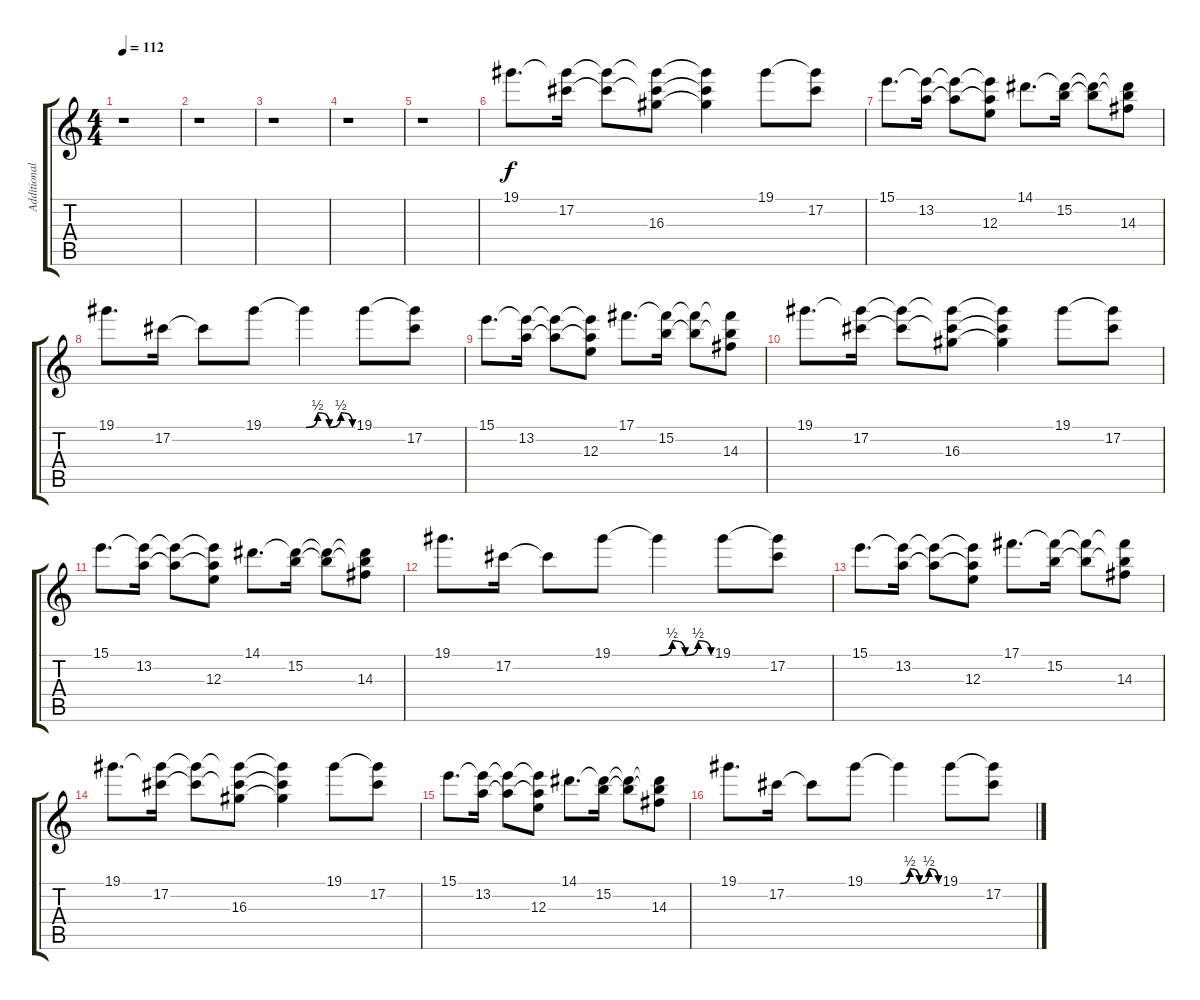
\track ("Additional Guitar 1" "Additional") {instrument distortionguitar}
\staff {score tabs}
\tuning (Db4 Ab3 E3 B2 Gb2 B1) {hide}
\ts (4 4)
\tempo 112
\clef g2
\ks c
r.1{dy f} |
r.1 |
r.1 |
r.1 |
r.1 |
19.1.8{d} (19.1{t} 17.2).16 (19.1{t} 17.2{t}).8 (19.1{t} 17.2{t} 16.3).8 (19.1{t} 17.2{t} 16.3{t}).4 19.1.8 (19.1{t} 17.2).8 |
15.1.8{d} (15.1{t} 13.2).16 (15.1{t} 13.2{t}).8 (15.1{t} 13.2{t} 12.3).8 14.1.8{d} (14.1{t} 15.2).16 (14.1{t} 15.2{t}).8 (14.1{t} 15.2{t} 14.3).8 |
19.1.8{d} 17.2.16 17.2{t}.8 19.1.8 19.1{be (custom 0 0 15 2 30 0 45 2 60 0) t}.4 19.1.8 (19.1{t} 17.2).8 |
15.1.8{d} (15.1{t} 13.2).16 (15.1{t} 13.2{t}).8 (15.1{t} 13.2{t} 12.3).8 17.1.8{d} (17.1{t} 15.2).16 (17.1{t} 15.2{t}).8 (17.1{t} 15.2{t} 14.3).8 |
19.1.8{d} (19.1{t} 17.2).16 (19.1{t} 17.2{t}).8 (19.1{t} 17.2{t} 16.3).8 (19.1{t} 17.2{t} 16.3{t}).4 19.1.8 (19.1{t} 17.2).8 |
15.1.8{d} (15.1{t} 13.2).16 (15.1{t} 13.2{t}).8 (15.1{t} 13.2{t} 12.3).8 14.1.8{d} (14.1{t} 15.2).16 (14.1{t} 15.2{t}).8 (14.1{t} 15.2{t} 14.3).8 |
19.1.8{d} 17.2.16 17.2{t}.8 19.1.8 19.1{be (custom 0 0 15 2 30 0 45 2 60 0) t}.4 19.1.8 (19.1{t} 17.2).8 |
15.1.8{d} (15.1{t} 13.2).16 (15.1{t} 13.2{t}).8 (15.1{t} 13.2{t} 12.3).8 17.1.8{d} (17.1{t} 15.2).16 (17.1{t} 15.2{t}).8 (17.1{t} 15.2{t} 14.3).8 |
19.1.8{d} (19.1{t} 17.2).16 (19.1{t} 17.2{t}).8 (19.1{t} 17.2{t} 16.3).8 (19.1{t} 17.2{t} 16.3{t}).4 19.1.8 (19.1{t} 17.2).8 |
15.1.8{d} (15.1{t} 13.2).16 (15.1{t} 13.2{t}).8 (15.1{t} 13.2{t} 12.3).8 14.1.8{d} (14.1{t} 15.2).16 (14.1{t} 15.2{t}).8 (14.1{t} 15.2{t} 14.3).8 |
19.1.8{d} 17.2.16 17.2{t}.8 19.1.8 19.1{be (custom 0 0 15 2 30 0 45 2 60 0) t}.4 19.1.8 (19.1{t} 17.2).8
